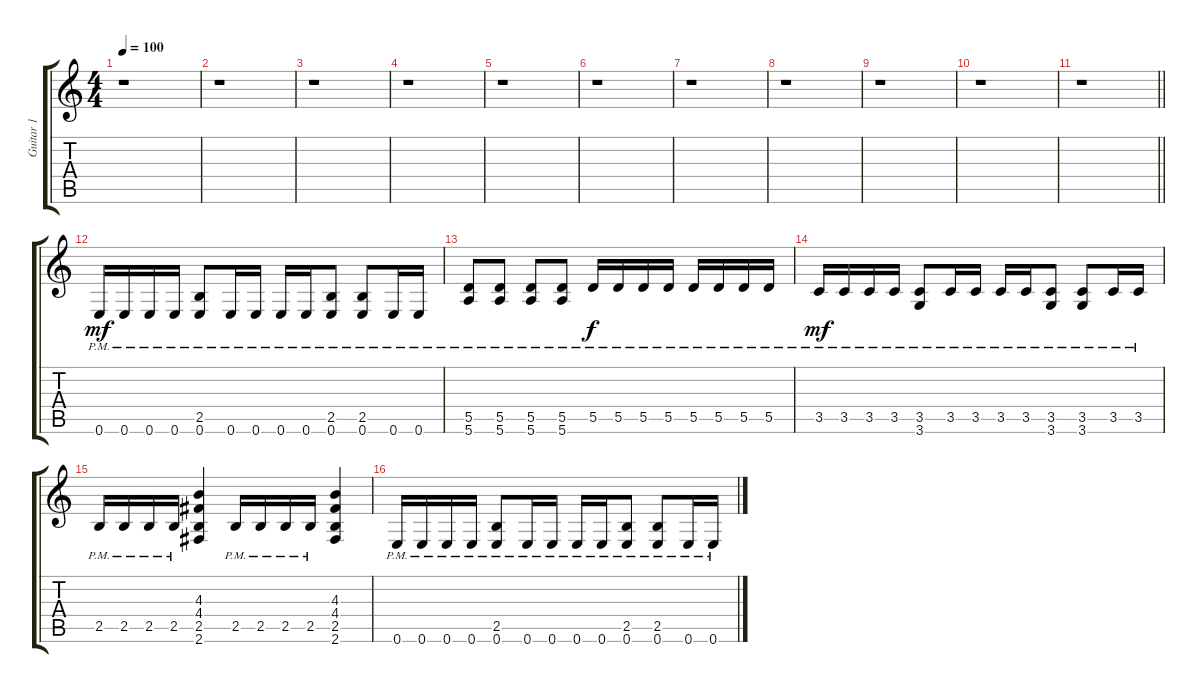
\track ("Guitar 1" "Guitar 1") {instrument distortionguitar}
\staff {score tabs}
\tuning (E4 B3 G3 D3 A2 E2) {hide}
\ts (4 4)
\tempo 100
\clef g2
\ks c
r.1{dy mf} |
r.1 |
r.1 |
r.1 |
r.1 |
r.1 |
r.1 |
r.1 |
r.1 |
r.1 |
\barLineRight lightlight
r.1 |
0.6{pm}.16 0.6{pm}.16 0.6{pm}.16 0.6{pm}.16 (2.5{pm} 0.6{pm}).8 0.6{pm}.16 0.6{pm}.16 0.6{pm}.16 0.6{pm}.16 (2.5{pm} 0.6{pm}).8 (2.5{pm} 0.6{pm}).8 0.6{pm}.16 0.6{pm}.16 |
(5.5{pm} 5.6{pm}).8 (5.5{pm} 5.6{pm}).8 (5.5{pm} 5.6{pm}).8 (5.5{pm} 5.6{pm}).8 5.5{pm}.16{dy f} 5.5{pm}.16 5.5{pm}.16 5.5{pm}.16 5.5{pm}.16 5.5{pm}.16 5.5{pm}.16 5.5{pm}.16 |
3.5{pm}.16{dy mf} 3.5{pm}.16 3.5{pm}.16 3.5{pm}.16 (3.5{pm} 3.6{pm}).8 3.5{pm}.16 3.5{pm}.16 3.5{pm}.16 3.5{pm}.16 (3.5{pm} 3.6{pm}).8 (3.5{pm} 3.6{pm}).8 3.5{pm}.16 3.5{pm}.16 |
2.5{pm}.16 2.5{pm}.16 2.5{pm}.16 2.5{pm}.16 (4.3 4.4 2.5 2.6).4 2.5{pm}.16 2.5{pm}.16 2.5{pm}.16 2.5{pm}.16 (4.3 4.4 2.5 2.6).4 |
0.6{pm}.16 0.6{pm}.16 0.6{pm}.16 0.6{pm}.16 (2.5{pm} 0.6{pm}).8 0.6{pm}.16 0.6{pm}.16 0.6{pm}.16 0.6{pm}.16 (2.5{pm} 0.6{pm}).8 (2.5{pm} 0.6{pm}).8 0.6{pm}.16 0.6{pm}.16
